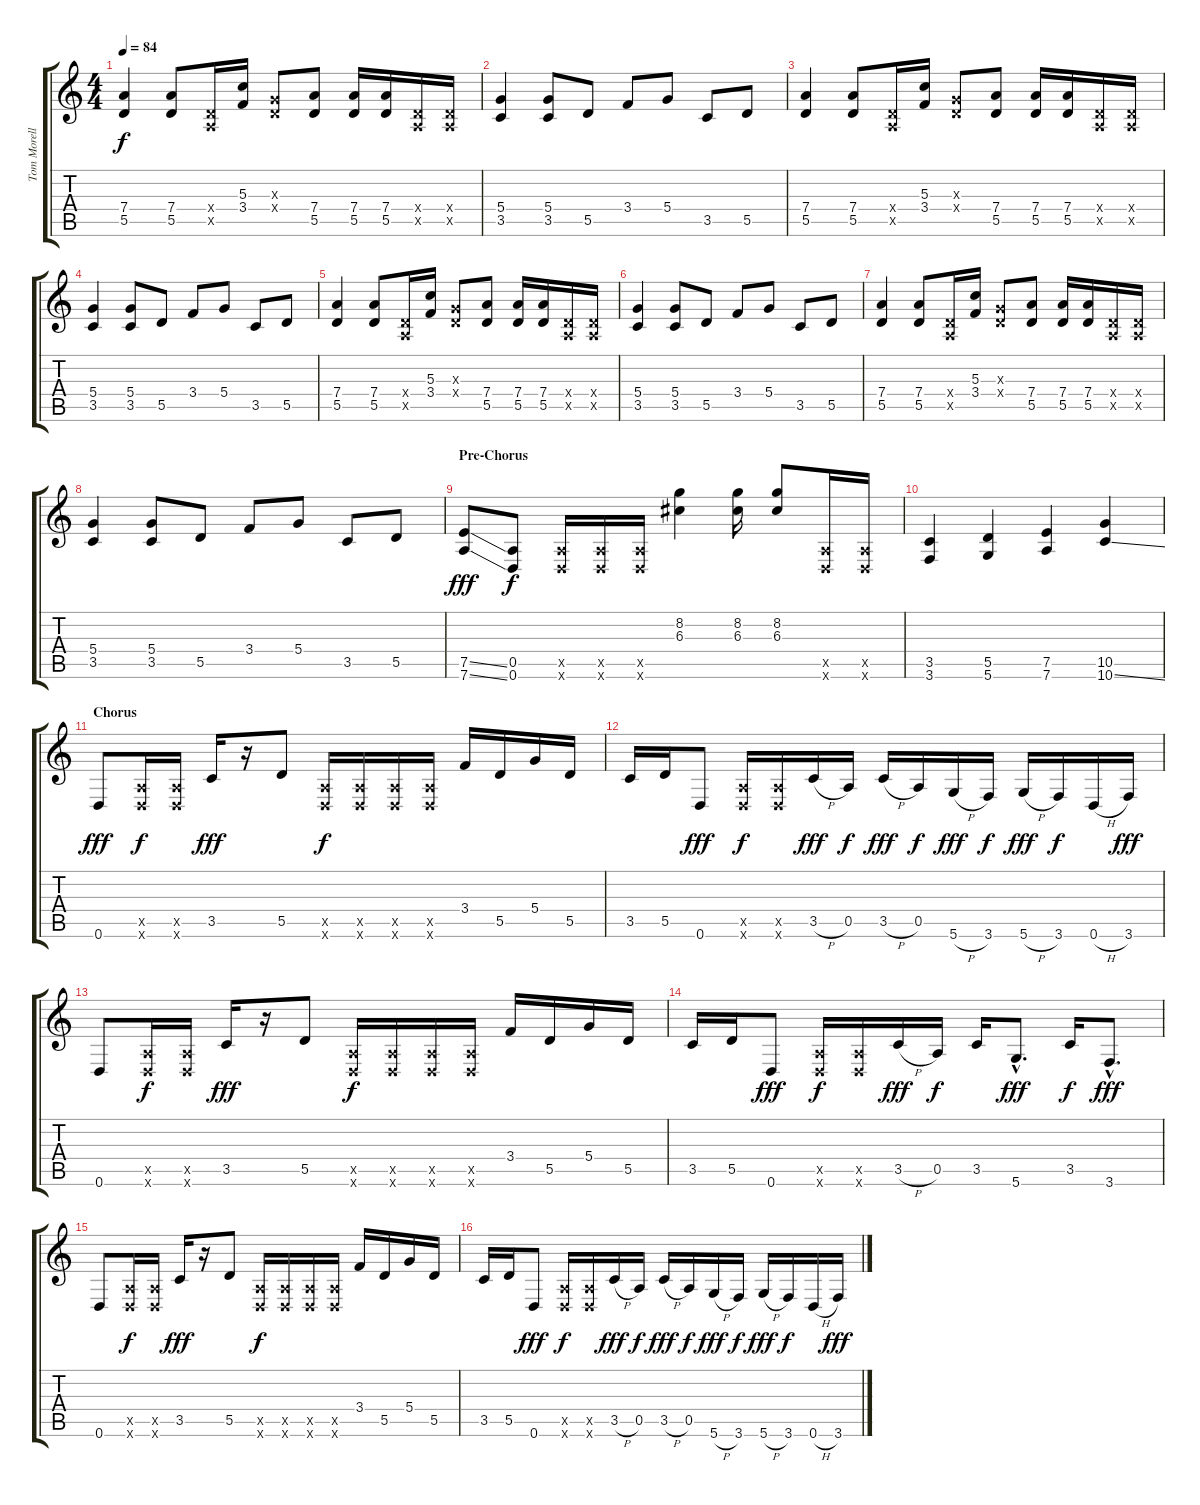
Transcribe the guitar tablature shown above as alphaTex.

\track ("Tom Morello" "Tom Morell") {instrument distortionguitar}
\staff {score tabs}
\tuning (E4 B3 G3 D3 A2 D2) {hide}
\ts (4 4)
\tempo 84
\clef g2
\ks c
(7.4 5.5).4{dy f} (7.4 5.5).8 (0.4{x} 0.5{x}).16 (5.3 3.4).16 (0.3{x} 0.4{x}).8 (7.4 5.5).8 (7.4 5.5).16 (7.4 5.5).16 (0.4{x} 0.5{x}).16 (0.4{x} 0.5{x}).16 |
(5.4 3.5).4 (5.4 3.5).8 5.5.8 3.4.8 5.4.8 3.5.8 5.5.8 |
(7.4 5.5).4 (7.4 5.5).8 (0.4{x} 0.5{x}).16 (5.3 3.4).16 (0.3{x} 0.4{x}).8 (7.4 5.5).8 (7.4 5.5).16 (7.4 5.5).16 (0.4{x} 0.5{x}).16 (0.4{x} 0.5{x}).16 |
(5.4 3.5).4 (5.4 3.5).8 5.5.8 3.4.8 5.4.8 3.5.8 5.5.8 |
(7.4 5.5).4 (7.4 5.5).8 (0.4{x} 0.5{x}).16 (5.3 3.4).16 (0.3{x} 0.4{x}).8 (7.4 5.5).8 (7.4 5.5).16 (7.4 5.5).16 (0.4{x} 0.5{x}).16 (0.4{x} 0.5{x}).16 |
(5.4 3.5).4 (5.4 3.5).8 5.5.8 3.4.8 5.4.8 3.5.8 5.5.8 |
(7.4 5.5).4 (7.4 5.5).8 (0.4{x} 0.5{x}).16 (5.3 3.4).16 (0.3{x} 0.4{x}).8 (7.4 5.5).8 (7.4 5.5).16 (7.4 5.5).16 (0.4{x} 0.5{x}).16 (0.4{x} 0.5{x}).16 |
(5.4 3.5).4 (5.4 3.5).8 5.5.8 3.4.8 5.4.8 3.5.8 5.5.8 |
\section ("" "Pre-Chorus")
(7.5{ss} 7.6{ss}).8{dy fff} (0.5 0.6).8{dy f} (0.5{x} 0.6{x}).16 (0.5{x} 0.6{x}).16 (0.5{x} 0.6{x}).16 (8.2 6.3).4 (8.2 6.3).16 (8.2 6.3).8 (0.5{x} 0.6{x}).16 (0.5{x} 0.6{x}).16 |
(3.5 3.6).4 (5.5 5.6).4 (7.5 7.6).4 (10.5 10.6{ss}).4 |
\section ("" "Chorus")
0.6.8{dy fff} (0.5{x} 0.6{x}).16{dy f} (0.5{x} 0.6{x}).16 3.5.16{dy fff} r.16 5.5.8 (0.5{x} 0.6{x}).16{dy f} (0.5{x} 0.6{x}).16 (0.5{x} 0.6{x}).16 (0.5{x} 0.6{x}).16 3.4.16 5.5.16 5.4.16 5.5.16 |
3.5.16 5.5.16 0.6.8{dy fff} (0.5{x} 0.6{x}).16{dy f} (0.5{x} 0.6{x}).16 3.5{h}.16{dy fff} 0.5.16{dy f} 3.5{h}.16{dy fff} 0.5.16{dy f} 5.6{h}.16{dy fff} 3.6.16{dy f} 5.6{h}.16{dy fff} 3.6.16{dy f} 0.6{h}.16 3.6.16{dy fff} |
0.6.8 (0.5{x} 0.6{x}).16{dy f} (0.5{x} 0.6{x}).16 3.5.16{dy fff} r.16 5.5.8 (0.5{x} 0.6{x}).16{dy f} (0.5{x} 0.6{x}).16 (0.5{x} 0.6{x}).16 (0.5{x} 0.6{x}).16 3.4.16 5.5.16 5.4.16 5.5.16 |
3.5.16 5.5.16 0.6.8{dy fff} (0.5{x} 0.6{x}).16{dy f} (0.5{x} 0.6{x}).16 3.5{h}.16{dy fff} 0.5.16{dy f} 3.5.16 5.6{hac}.8{d dy fff} 3.5.16{dy f} 3.6{hac}.8{d dy fff} |
0.6.8 (0.5{x} 0.6{x}).16{dy f} (0.5{x} 0.6{x}).16 3.5.16{dy fff} r.16 5.5.8 (0.5{x} 0.6{x}).16{dy f} (0.5{x} 0.6{x}).16 (0.5{x} 0.6{x}).16 (0.5{x} 0.6{x}).16 3.4.16 5.5.16 5.4.16 5.5.16 |
3.5.16 5.5.16 0.6.8{dy fff} (0.5{x} 0.6{x}).16{dy f} (0.5{x} 0.6{x}).16 3.5{h}.16{dy fff} 0.5.16{dy f} 3.5{h}.16{dy fff} 0.5.16{dy f} 5.6{h}.16{dy fff} 3.6.16{dy f} 5.6{h}.16{dy fff} 3.6.16{dy f} 0.6{h}.16 3.6.16{dy fff}
